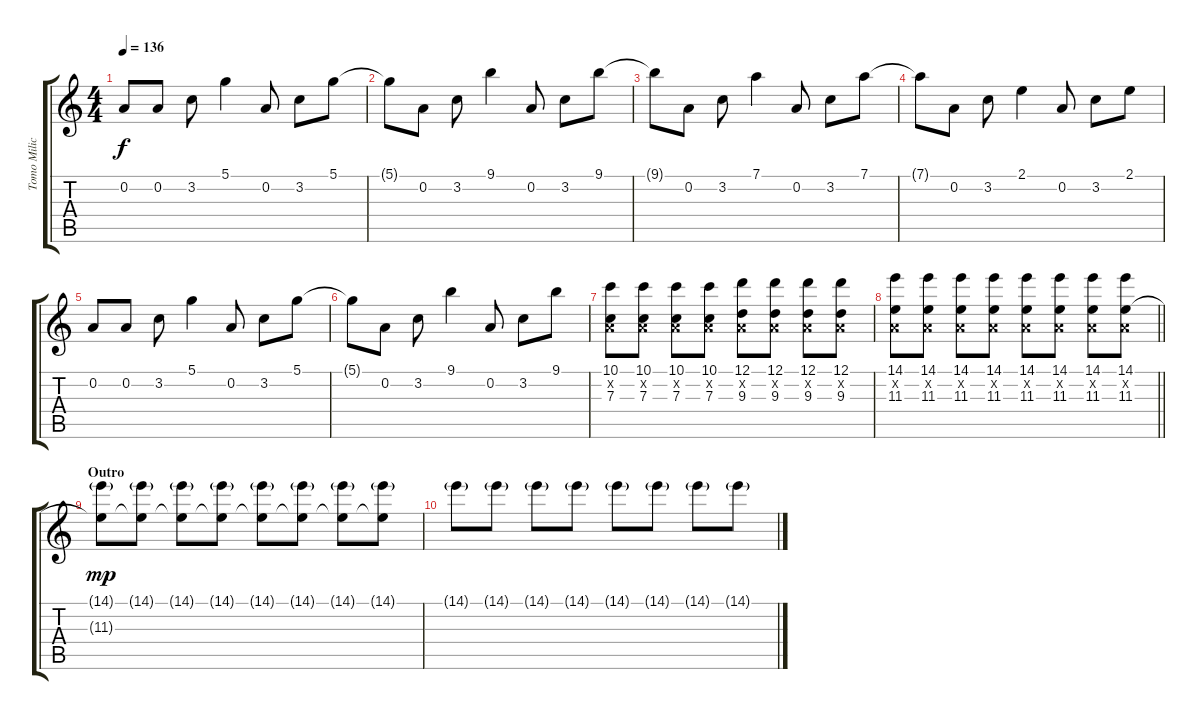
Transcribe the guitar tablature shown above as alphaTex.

\track ("Tomo Milicevic [Guitar]" "Tomo Milic") {instrument electricguitarclean}
\staff {score tabs}
\tuning (D4 A3 F3 C3 G2 D2) {hide}
\ts (4 4)
\tempo 136
\clef g2
\ks c
0.2.8{dy f} 0.2.8 3.2.8 5.1.4 0.2.8 3.2.8 5.1.8 |
5.1{t}.8 0.2.8 3.2.8 9.1.4 0.2.8 3.2.8 9.1.8 |
9.1{t}.8 0.2.8 3.2.8 7.1.4 0.2.8 3.2.8 7.1.8 |
7.1{t}.8 0.2.8 3.2.8 2.1.4 0.2.8 3.2.8 2.1.8 |
0.2.8 0.2.8 3.2.8 5.1.4 0.2.8 3.2.8 5.1.8 |
5.1{t}.8 0.2.8 3.2.8 9.1.4 0.2.8 3.2.8 9.1.8 |
(10.1 0.2{x} 7.3).8 (10.1 0.2{x} 7.3).8 (10.1 0.2{x} 7.3).8 (10.1 0.2{x} 7.3).8 (12.1 0.2{x} 9.3).8 (12.1 0.2{x} 9.3).8 (12.1 0.2{x} 9.3).8 (12.1 0.2{x} 9.3).8 |
\barLineRight lightlight
(14.1 0.2{x} 11.3).8 (14.1 0.2{x} 11.3).8 (14.1 0.2{x} 11.3).8 (14.1 0.2{x} 11.3).8 (14.1 0.2{x} 11.3).8 (14.1 0.2{x} 11.3).8 (14.1 0.2{x} 11.3).8 (14.1 0.2{x} 11.3).8 |
\section ("" "Outro")
(14.1{g} 11.3{t}).8{dy mp} (14.1{g} 11.3{t}).8{volume 5} (14.1{g} 11.3{t}).8 (14.1{g} 11.3{t}).8 (14.1{g} 11.3{t}).8 (14.1{g} 11.3{t}).8 (14.1{g} 11.3{t}).8 (14.1{g} 11.3{t}).8 |
14.1{g}.8 14.1{g}.8 14.1{g}.8 14.1{g}.8 14.1{g}.8 14.1{g}.8 14.1{g}.8 14.1{g}.8
